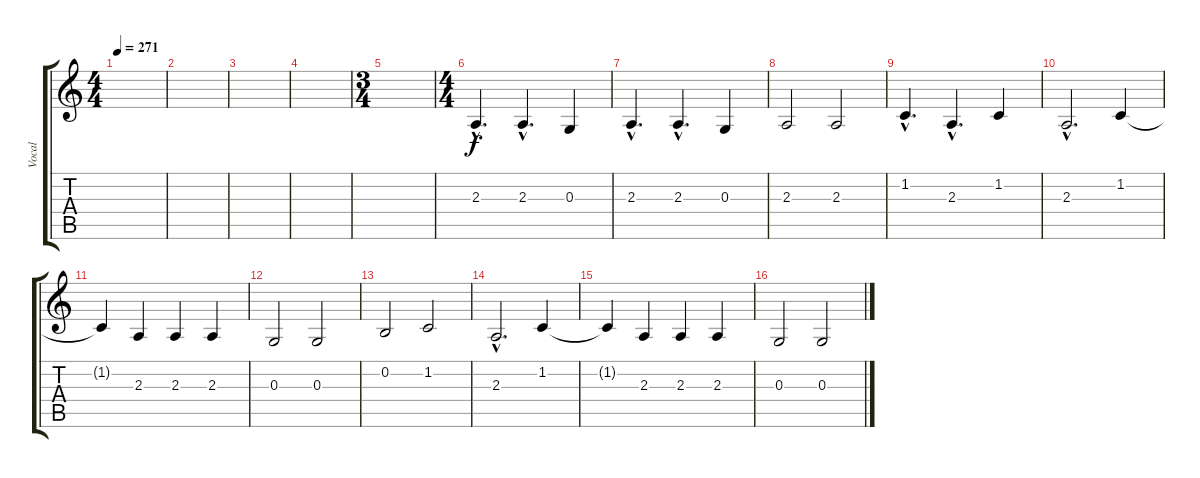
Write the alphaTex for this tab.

\track ("Vocal" "Vocal") {instrument lead3calliope}
\staff {score tabs}
\tuning (E4 B3 G3 D3 A2 E2) {hide}
\ts (4 4)
\tempo 271
\clef g2
\ks c
|
|
|
|
\ts (3 4)
|
\ts (4 4)
2.3{hac}.4{d} 2.3{hac}.4{d} 0.3.4 |
2.3{hac}.4{d} 2.3{hac}.4{d} 0.3.4 |
2.3.2 2.3.2 |
1.2{hac}.4{d} 2.3{hac}.4{d} 1.2.4 |
2.3{hac}.2{d} 1.2.4 |
1.2{t}.4 2.3.4 2.3.4 2.3.4 |
0.3.2 0.3.2 |
0.2.2 1.2.2 |
2.3{hac}.2{d} 1.2.4 |
1.2{t}.4 2.3.4 2.3.4 2.3.4 |
0.3.2 0.3.2
